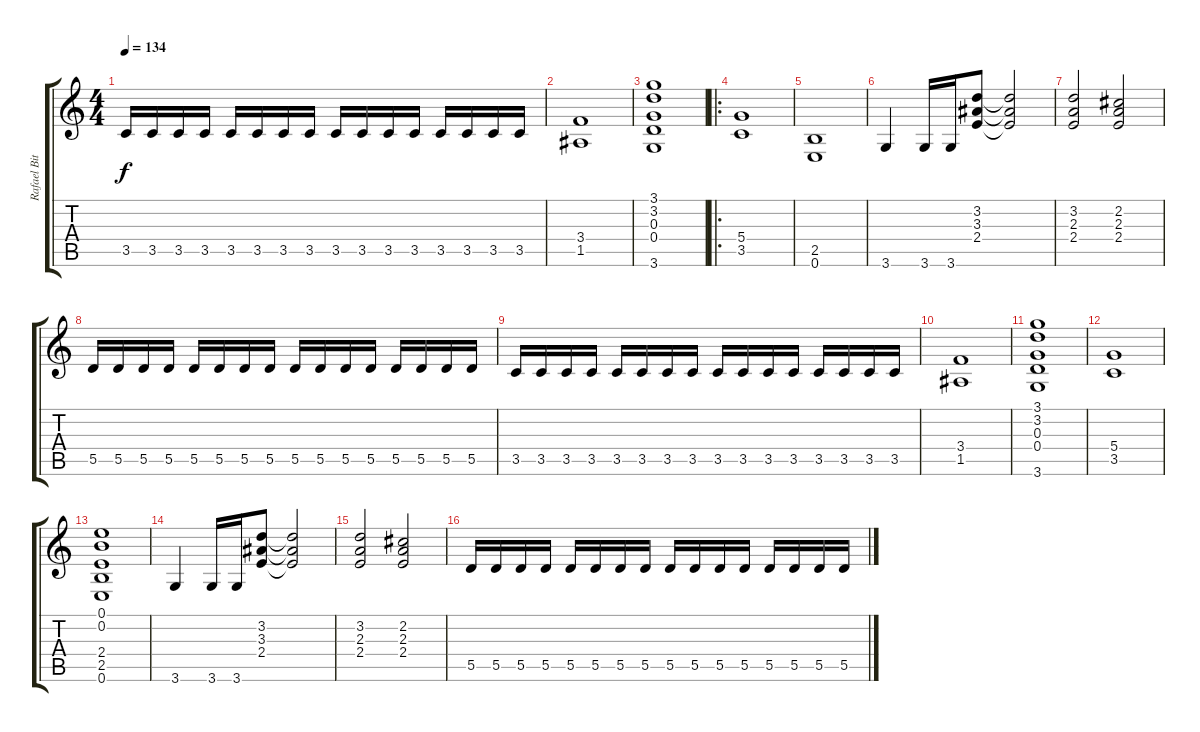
\track ("Rafael Bittencourt" "Rafael Bit") {instrument distortionguitar}
\staff {score tabs}
\tuning (E4 B3 G3 D3 A2 E2) {hide}
\ts (4 4)
\tempo 134
\clef g2
\ks c
3.5.16{dy f} 3.5.16 3.5.16 3.5.16 3.5.16 3.5.16 3.5.16 3.5.16 3.5.16 3.5.16 3.5.16 3.5.16 3.5.16 3.5.16 3.5.16 3.5.16 |
(3.4 1.5).1 |
(3.1 3.2 0.3 0.4 3.6).1 |
\ro
(5.4 3.5).1 |
(2.5 0.6).1 |
3.6.4 3.6.16 3.6.16 (3.2 3.3 2.4).8 (3.2{t} 3.3{t} 2.4{t}).2 |
(3.2 2.3 2.4).2 (2.2 2.3 2.4).2 |
5.5.16 5.5.16 5.5.16 5.5.16 5.5.16 5.5.16 5.5.16 5.5.16 5.5.16 5.5.16 5.5.16 5.5.16 5.5.16 5.5.16 5.5.16 5.5.16 |
3.5.16 3.5.16 3.5.16 3.5.16 3.5.16 3.5.16 3.5.16 3.5.16 3.5.16 3.5.16 3.5.16 3.5.16 3.5.16 3.5.16 3.5.16 3.5.16 |
(3.4 1.5).1 |
(3.1 3.2 0.3 0.4 3.6).1 |
(5.4 3.5).1 |
(0.1 0.2 2.4 2.5 0.6).1 |
3.6.4 3.6.16 3.6.16 (3.2 3.3 2.4).8 (3.2{t} 3.3{t} 2.4{t}).2 |
(3.2 2.3 2.4).2 (2.2 2.3 2.4).2 |
5.5.16 5.5.16 5.5.16 5.5.16 5.5.16 5.5.16 5.5.16 5.5.16 5.5.16 5.5.16 5.5.16 5.5.16 5.5.16 5.5.16 5.5.16 5.5.16
